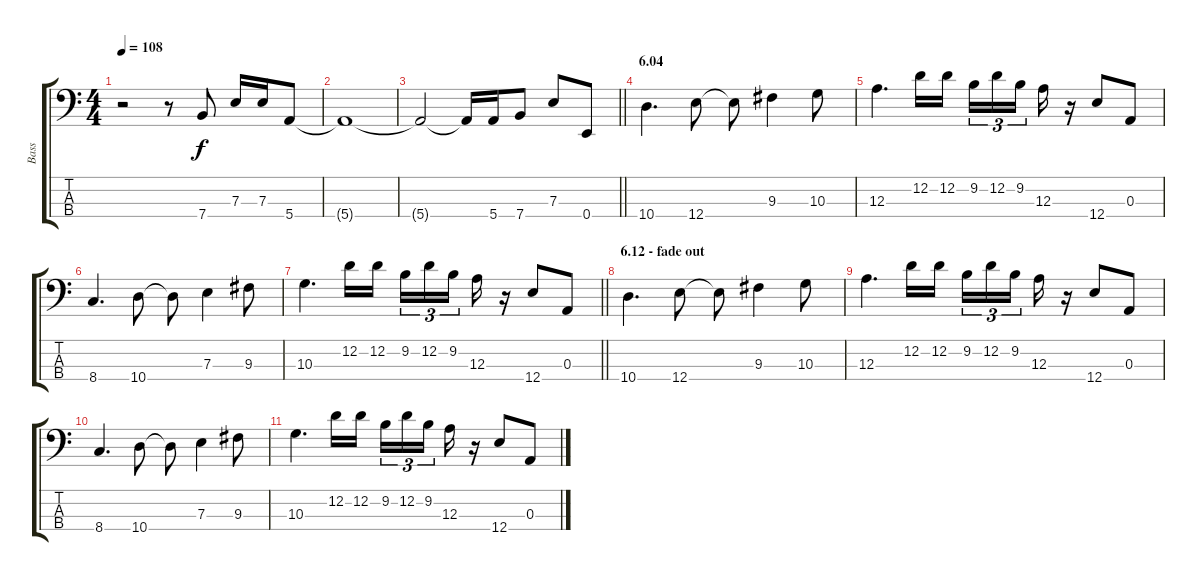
\track ("Bass" "Bass") {instrument electricbasspick}
\staff {score tabs}
\tuning (G2 D2 A1 E1) {hide}
\ts (4 4)
\tempo 108
\clef f4
\ks c
r.2{dy f} r.8 7.4.8 7.3.16 7.3.16 5.4.8 |
5.4{t}.1 |
\barLineRight lightlight
5.4{t}.2 5.4{t}.16 5.4.16 7.4.8 7.3.8 0.4.8 |
\section ("" "6.04")
10.4.4{d} 12.4.8 12.4{t}.8 9.3.4 10.3.8 |
12.3.4{d} 12.2.16 12.2.16 9.2.16{tu (3 2)} 12.2.16{tu (3 2)} 9.2.16{tu (3 2) beam splitsecondary} 12.3.16 r.16 12.4.8 0.3.8 |
8.4.4{d} 10.4.8 10.4{t}.8 7.3.4 9.3.8 |
\barLineRight lightlight
10.3.4{d} 12.2.16 12.2.16 9.2.16{tu (3 2)} 12.2.16{tu (3 2)} 9.2.16{tu (3 2) beam splitsecondary} 12.3.16 r.16 12.4.8 0.3.8 |
\section ("" "6.12 - fade out")
10.4.4{d} 12.4.8 12.4{t}.8 9.3.4 10.3.8 |
12.3.4{d} 12.2.16 12.2.16 9.2.16{tu (3 2)} 12.2.16{tu (3 2)} 9.2.16{tu (3 2) beam splitsecondary} 12.3.16 r.16 12.4.8 0.3.8 |
8.4.4{d} 10.4.8 10.4{t}.8 7.3.4 9.3.8 |
10.3.4{d} 12.2.16 12.2.16 9.2.16{tu (3 2)} 12.2.16{tu (3 2)} 9.2.16{tu (3 2) beam splitsecondary} 12.3.16 r.16 12.4.8 0.3.8
